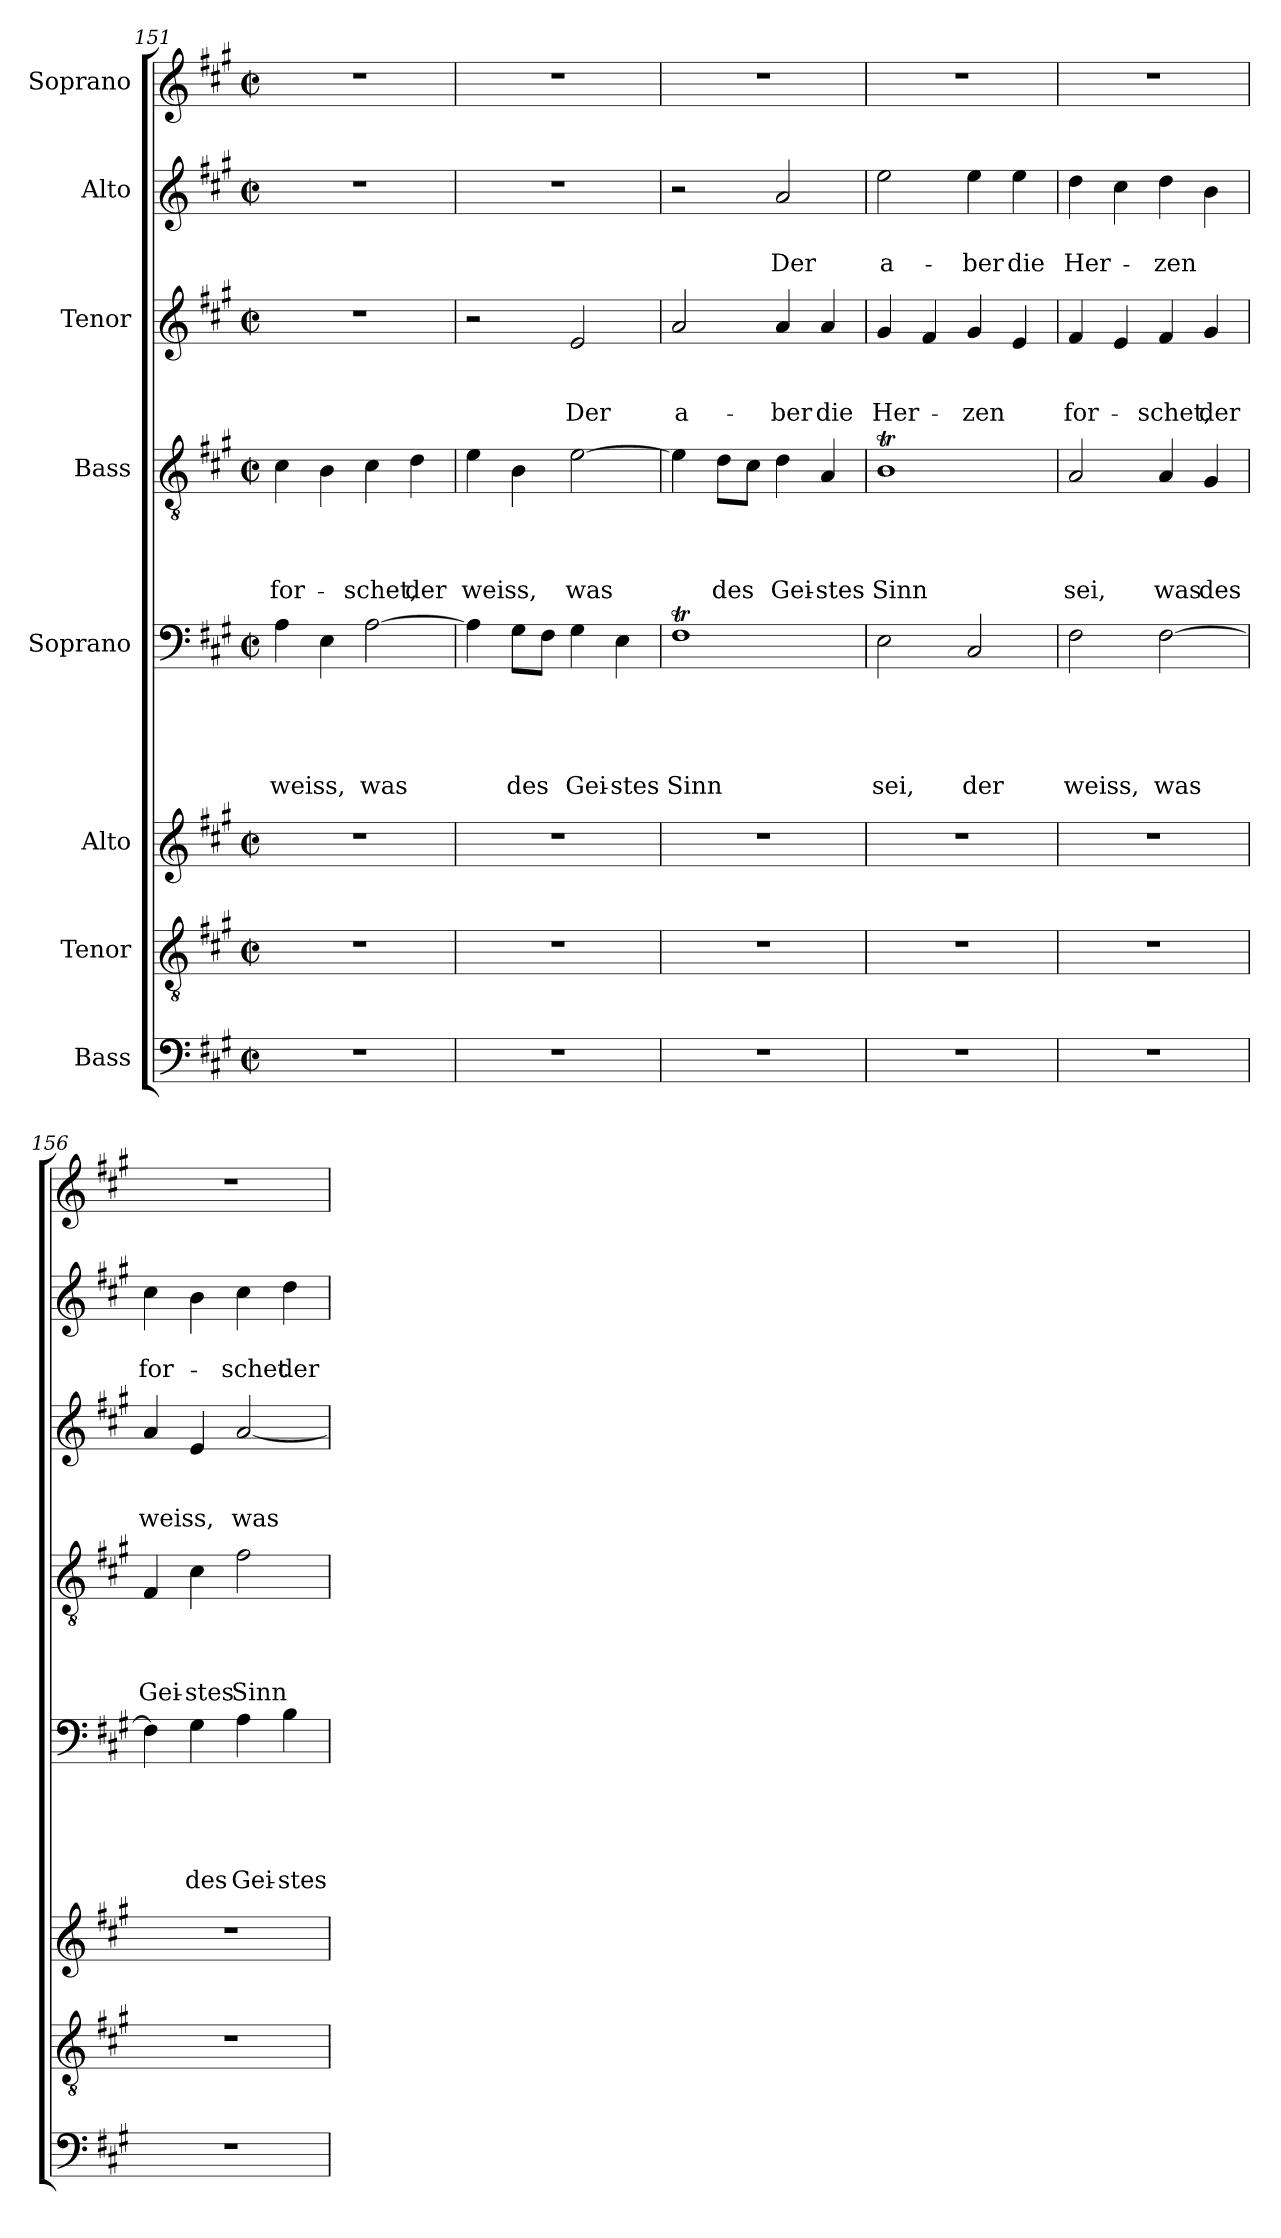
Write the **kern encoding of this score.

**kern	**kern	**kern	**kern	**text	**text	**text	**text	**text	**kern	**text	**text	**text	**text	**kern	**text	**text	**text	**kern	**text	**text	**kern
*part8	*part7	*part6	*part5	*part5	*part5	*part5	*part5	*part5	*part4	*part4	*part4	*part4	*part4	*part3	*part3	*part3	*part3	*part2	*part2	*part2	*part1
*staff8	*staff7	*staff6	*staff5	*staff5	*staff5	*staff5	*staff5	*staff5	*staff4	*staff4	*staff4	*staff4	*staff4	*staff3	*staff3	*staff3	*staff3	*staff2	*staff2	*staff2	*staff1
*I"Bass	*I"Tenor	*I"Alto	*I"Soprano	*	*	*	*	*	*I"Bass	*	*	*	*	*I"Tenor	*	*	*	*I"Alto	*	*	*I"Soprano
*clefF4	*clefGv2	*clefG2	*clefF4	*	*	*	*	*	*clefGv2	*	*	*	*	*clefG2	*	*	*	*clefG2	*	*	*clefG2
*k[f#c#g#]	*k[f#c#g#]	*k[f#c#g#]	*k[f#c#g#]	*	*	*	*	*	*k[f#c#g#]	*	*	*	*	*k[f#c#g#]	*	*	*	*k[f#c#g#]	*	*	*k[f#c#g#]
*A:	*A:	*A:	*A:	*	*	*	*	*	*A:	*	*	*	*	*A:	*	*	*	*A:	*	*	*A:
*M2/2	*M2/2	*M2/2	*M2/2	*	*	*	*	*	*M2/2	*	*	*	*	*M2/2	*	*	*	*M2/2	*	*	*M2/2
*met(c|)	*met(c|)	*met(c|)	*met(c|)	*	*	*	*	*	*met(c|)	*	*	*	*	*met(c|)	*	*	*	*met(c|)	*	*	*met(c|)
=151	=151	=151	=151	=151	=151	=151	=151	=151	=151	=151	=151	=151	=151	=151	=151	=151	=151	=151	=151	=151	=151
!	!	!	!	!	!	!	!	!LO:LY:b	!	!	!	!	!LO:LY:b	!	!	!	!	!	!	!	!
1r	1r	1r	4A\	.	.	.	.	weiss,	4c#\	.	.	.	for-	1r	.	.	.	1r	.	.	1r
.	.	.	4E\	.	.	.	.	.	4B\	.	.	.	.	.	.	.	.	.	.	.	.
!	!	!	!	!	!	!	!	!LO:LY:b	!	!	!	!	!LO:LY:b	!	!	!	!	!	!	!	!
.	.	.	[>2A\	.	.	.	.	was	4c#\	.	.	.	-schet,	.	.	.	.	.	.	.	.
!	!	!	!	!	!	!	!	!	!	!	!	!	!LO:LY:b	!	!	!	!	!	!	!	!
.	.	.	.	.	.	.	.	.	4d\	.	.	.	der	.	.	.	.	.	.	.	.
=152	=152	=152	=152	=152	=152	=152	=152	=152	=152	=152	=152	=152	=152	=152	=152	=152	=152	=152	=152	=152	=152
!	!	!	!	!	!	!	!	!	!	!	!	!	!LO:LY:b	!	!	!	!	!	!	!	!
1r	1r	1r	4A\]	.	.	.	.	.	4e\	.	.	.	weiss,	2r	.	.	.	1r	.	.	1r
!	!	!	!	!	!	!	!	!LO:LY:b	!	!	!	!	!	!	!	!	!	!	!	!	!
.	.	.	8G#\L	.	.	.	.	des	4B\	.	.	.	.	.	.	.	.	.	.	.	.
.	.	.	8F#\J	.	.	.	.	.	.	.	.	.	.	.	.	.	.	.	.	.	.
!	!	!	!	!	!	!	!	!LO:LY:b	!	!	!	!	!LO:LY:b	!	!	!	!LO:LY:b	!	!	!	!
.	.	.	4G#\	.	.	.	.	Gei-	[>2e\	.	.	.	was	2e/	.	.	Der	.	.	.	.
!	!	!	!	!	!	!	!	!LO:LY:b:rj	!	!	!	!	!	!	!	!	!	!	!	!	!
.	.	.	4E\	.	.	.	.	-stes	.	.	.	.	.	.	.	.	.	.	.	.	.
=153	=153	=153	=153	=153	=153	=153	=153	=153	=153	=153	=153	=153	=153	=153	=153	=153	=153	=153	=153	=153	=153
!	!	!	!	!	!	!	!	!LO:LY:b	!	!	!	!	!	!	!	!	!LO:LY:b	!	!	!	!
1r	1r	1r	1F#T	.	.	.	.	Sinn	4e\]	.	.	.	.	2a/	.	.	a-	2r	.	.	1r
!	!	!	!	!	!	!	!	!	!	!	!	!	!LO:LY:b	!	!	!	!	!	!	!	!
.	.	.	.	.	.	.	.	.	8d\L	.	.	.	des	.	.	.	.	.	.	.	.
.	.	.	.	.	.	.	.	.	8c#\J	.	.	.	.	.	.	.	.	.	.	.	.
!	!	!	!	!	!	!	!	!	!	!	!	!	!LO:LY:b	!	!	!	!LO:LY:b	!	!	!LO:LY:b	!
.	.	.	.	.	.	.	.	.	4d\	.	.	.	Gei-	4a/	.	.	-ber	2a/	.	Der	.
!	!	!	!	!	!	!	!	!	!	!	!	!	!LO:LY:b:rj	!	!	!	!LO:LY:b	!	!	!	!
.	.	.	.	.	.	.	.	.	4A/	.	.	.	-stes	4a/	.	.	die	.	.	.	.
=154	=154	=154	=154	=154	=154	=154	=154	=154	=154	=154	=154	=154	=154	=154	=154	=154	=154	=154	=154	=154	=154
!	!	!	!	!	!	!	!	!LO:LY:b	!	!	!	!	!LO:LY:b	!	!	!	!LO:LY:b	!	!	!LO:LY:b	!
1r	1r	1r	2E\	.	.	.	.	sei,	1BT	.	.	.	Sinn	4g#/	.	.	Her-	2ee\	.	a-	1r
.	.	.	.	.	.	.	.	.	.	.	.	.	.	4f#/	.	.	.	.	.	.	.
!	!	!	!	!	!	!	!	!LO:LY:b	!	!	!	!	!	!	!	!	!LO:LY:b	!	!	!LO:LY:b	!
.	.	.	2C#/	.	.	.	.	der	.	.	.	.	.	4g#/	.	.	-zen	4ee\	.	-ber	.
!	!	!	!	!	!	!	!	!	!	!	!	!	!	!	!	!	!	!	!	!LO:LY:b	!
.	.	.	.	.	.	.	.	.	.	.	.	.	.	4e/	.	.	.	4ee\	.	die	.
=155	=155	=155	=155	=155	=155	=155	=155	=155	=155	=155	=155	=155	=155	=155	=155	=155	=155	=155	=155	=155	=155
!	!	!	!	!	!	!	!	!LO:LY:b	!	!	!	!	!LO:LY:b	!	!	!	!LO:LY:b	!	!	!LO:LY:b	!
1r	1r	1r	2F#\	.	.	.	.	weiss,	2A/	.	.	.	sei,	4f#/	.	.	for-	4dd\	.	Her-	1r
.	.	.	.	.	.	.	.	.	.	.	.	.	.	4e/	.	.	.	4cc#\	.	.	.
!	!	!	!	!	!	!	!	!LO:LY:b	!	!	!	!	!LO:LY:b	!	!	!	!LO:LY:b	!	!	!LO:LY:b	!
.	.	.	[<2F#\	.	.	.	.	was	4A/	.	.	.	was	4f#/	.	.	-schet,	4dd\	.	-zen	.
!	!	!	!	!	!	!	!	!	!	!	!	!	!LO:LY:b	!	!	!	!LO:LY:b	!	!	!	!
.	.	.	.	.	.	.	.	.	4G#/	.	.	.	des	4g#/	.	.	der	4b\	.	.	.
!!LO:LB:g=z
=156	=156	=156	=156	=156	=156	=156	=156	=156	=156	=156	=156	=156	=156	=156	=156	=156	=156	=156	=156	=156	=156
!	!	!	!	!	!	!	!	!	!	!	!	!	!LO:LY:b	!	!	!	!LO:LY:b	!	!	!LO:LY:b	!
1r	1r	1r	4F#\]	.	.	.	.	.	4F#/	.	.	.	Gei-	4a/	.	.	weiss,	4cc#\	.	for-	1r
!	!	!	!	!	!	!	!	!LO:LY:b	!	!	!	!	!LO:LY:b:rj	!	!	!	!	!	!	!	!
.	.	.	4G#\	.	.	.	.	des	4c#\	.	.	.	-stes	4e/	.	.	.	4b\	.	.	.
!	!	!	!	!	!	!	!	!LO:LY:b	!	!	!	!	!LO:LY:b	!	!	!	!LO:LY:b	!	!	!LO:LY:b	!
.	.	.	4A\	.	.	.	.	Gei-	2f#\	.	.	.	Sinn	[<2a/	.	.	was	4cc#\	.	-schet	.
!	!	!	!	!	!	!	!	!LO:LY:b:rj	!	!	!	!	!	!	!	!	!	!	!	!LO:LY:b	!
.	.	.	4B\	.	.	.	.	-stes	.	.	.	.	.	.	.	.	.	4dd\	.	der	.
=	=	=	=	=	=	=	=	=	=	=	=	=	=	=	=	=	=	=	=	=	=
*-	*-	*-	*-	*-	*-	*-	*-	*-	*-	*-	*-	*-	*-	*-	*-	*-	*-	*-	*-	*-	*-
